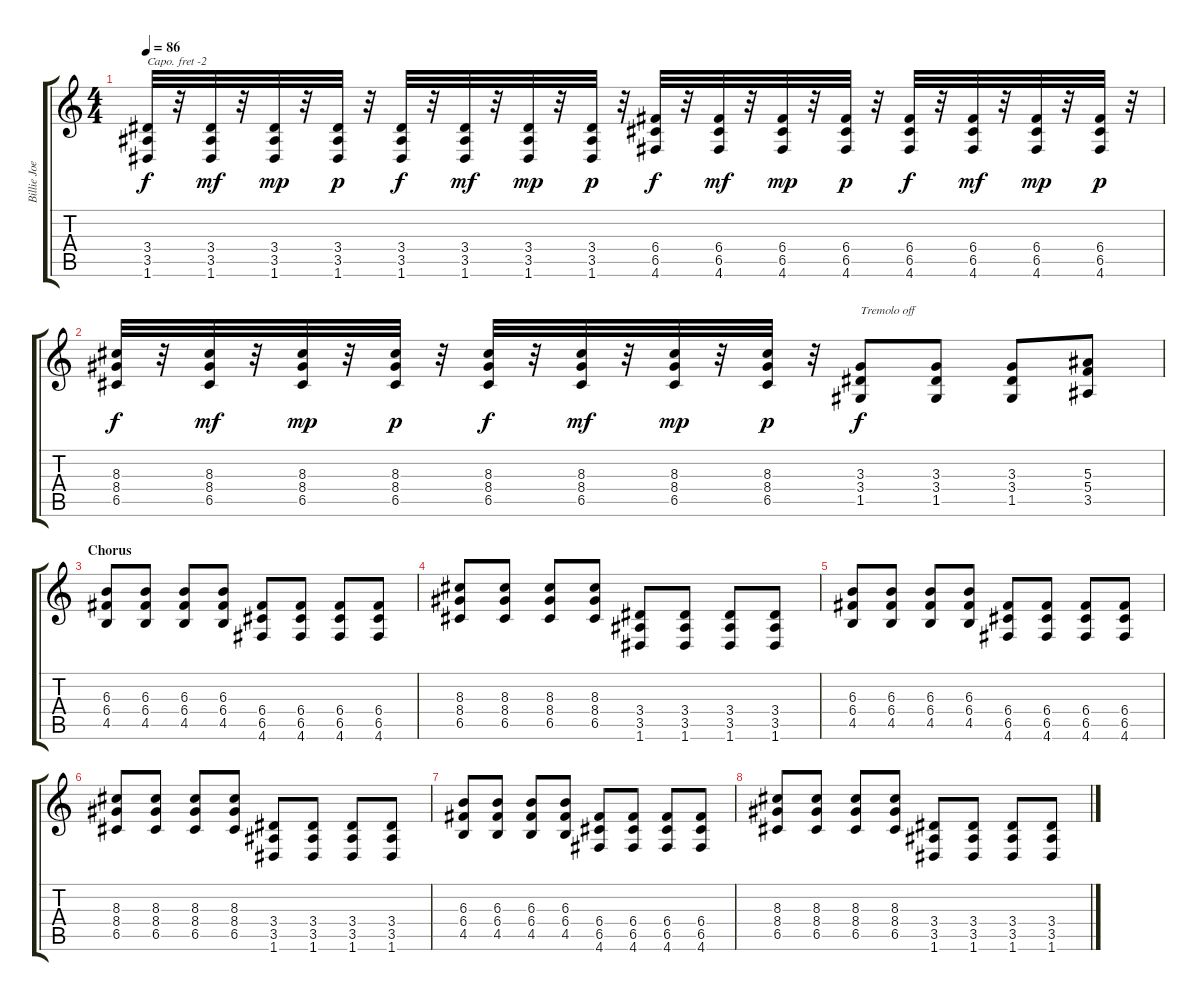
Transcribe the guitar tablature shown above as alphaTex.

\track ("Billie Joe Armstrong (Main Guitar)" "Billie Joe") {instrument overdrivenguitar}
\staff {score tabs}
\capo -2
\tuning (E4 B3 G3 D3 A2 E2) {hide}
\ts (4 4)
\tempo 86
\clef g2
\ks c
(3.4 3.5 1.6).32{dy f} r.32 (3.4 3.5 1.6).32{dy mf} r.32 (3.4 3.5 1.6).32{dy mp} r.32 (3.4 3.5 1.6).32{dy p} r.32 (3.4 3.5 1.6).32{dy f} r.32 (3.4 3.5 1.6).32{dy mf} r.32 (3.4 3.5 1.6).32{dy mp} r.32 (3.4 3.5 1.6).32{dy p} r.32 (6.4 6.5 4.6).32{dy f} r.32 (6.4 6.5 4.6).32{dy mf} r.32 (6.4 6.5 4.6).32{dy mp} r.32 (6.4 6.5 4.6).32{dy p} r.32 (6.4 6.5 4.6).32{dy f} r.32 (6.4 6.5 4.6).32{dy mf} r.32 (6.4 6.5 4.6).32{dy mp} r.32 (6.4 6.5 4.6).32{dy p} r.32 |
(8.3 8.4 6.5).32{dy f} r.32 (8.3 8.4 6.5).32{dy mf} r.32 (8.3 8.4 6.5).32{dy mp} r.32 (8.3 8.4 6.5).32{dy p} r.32 (8.3 8.4 6.5).32{dy f} r.32 (8.3 8.4 6.5).32{dy mf} r.32 (8.3 8.4 6.5).32{dy mp} r.32 (8.3 8.4 6.5).32{dy p} r.32 (3.3 3.4 1.5).8{txt "Tremolo off" dy f} (3.3 3.4 1.5).8 (3.3 3.4 1.5).8 (5.3 5.4 3.5).8 |
\section ("" "Chorus")
(6.3 6.4 4.5).8 (6.3 6.4 4.5).8 (6.3 6.4 4.5).8 (6.3 6.4 4.5).8 (6.4 6.5 4.6).8 (6.4 6.5 4.6).8 (6.4 6.5 4.6).8 (6.4 6.5 4.6).8 |
(8.3 8.4 6.5).8 (8.3 8.4 6.5).8 (8.3 8.4 6.5).8 (8.3 8.4 6.5).8 (3.4 3.5 1.6).8 (3.4 3.5 1.6).8 (3.4 3.5 1.6).8 (3.4 3.5 1.6).8 |
(6.3 6.4 4.5).8 (6.3 6.4 4.5).8 (6.3 6.4 4.5).8 (6.3 6.4 4.5).8 (6.4 6.5 4.6).8 (6.4 6.5 4.6).8 (6.4 6.5 4.6).8 (6.4 6.5 4.6).8 |
(8.3 8.4 6.5).8 (8.3 8.4 6.5).8 (8.3 8.4 6.5).8 (8.3 8.4 6.5).8 (3.4 3.5 1.6).8 (3.4 3.5 1.6).8 (3.4 3.5 1.6).8 (3.4 3.5 1.6).8 |
(6.3 6.4 4.5).8 (6.3 6.4 4.5).8 (6.3 6.4 4.5).8 (6.3 6.4 4.5).8 (6.4 6.5 4.6).8 (6.4 6.5 4.6).8 (6.4 6.5 4.6).8 (6.4 6.5 4.6).8 |
(8.3 8.4 6.5).8 (8.3 8.4 6.5).8 (8.3 8.4 6.5).8 (8.3 8.4 6.5).8 (3.4 3.5 1.6).8 (3.4 3.5 1.6).8 (3.4 3.5 1.6).8 (3.4 3.5 1.6).8
